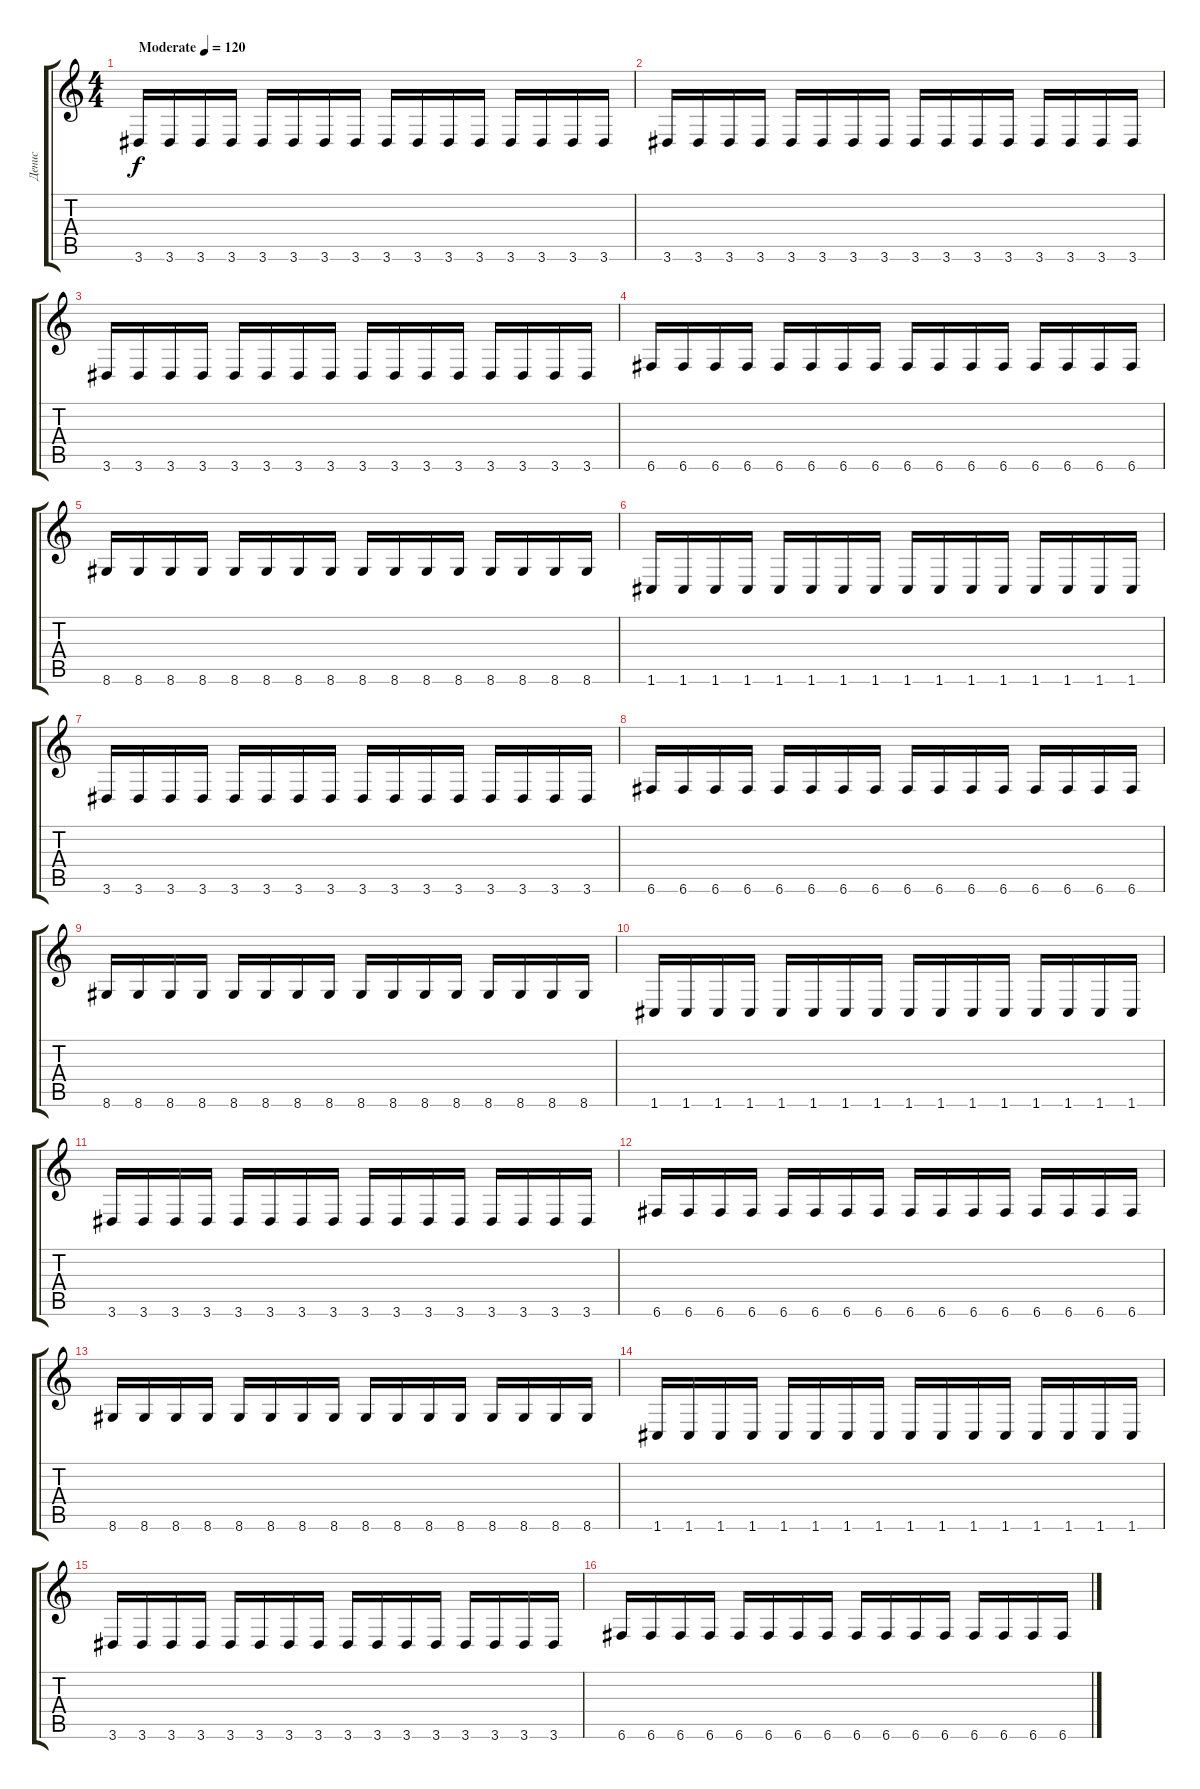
\track ("Денис" "Денис") {instrument overdrivenguitar}
\staff {score tabs}
\tuning (D4 A3 F3 C3 G2 C2) {hide}
\ts (4 4)
\tempo (120 "Moderate")
\clef g2
\ks c
3.6.16{dy f instrument overdrivenguitar} 3.6.16 3.6.16 3.6.16 3.6.16 3.6.16 3.6.16 3.6.16 3.6.16 3.6.16 3.6.16 3.6.16 3.6.16 3.6.16 3.6.16 3.6.16 |
3.6.16 3.6.16 3.6.16 3.6.16 3.6.16 3.6.16 3.6.16 3.6.16 3.6.16 3.6.16 3.6.16 3.6.16 3.6.16 3.6.16 3.6.16 3.6.16 |
3.6.16 3.6.16 3.6.16 3.6.16 3.6.16 3.6.16 3.6.16 3.6.16 3.6.16 3.6.16 3.6.16 3.6.16 3.6.16 3.6.16 3.6.16 3.6.16 |
6.6.16 6.6.16 6.6.16 6.6.16 6.6.16 6.6.16 6.6.16 6.6.16 6.6.16 6.6.16 6.6.16 6.6.16 6.6.16 6.6.16 6.6.16 6.6.16 |
8.6.16 8.6.16 8.6.16 8.6.16 8.6.16 8.6.16 8.6.16 8.6.16 8.6.16 8.6.16 8.6.16 8.6.16 8.6.16 8.6.16 8.6.16 8.6.16 |
1.6.16 1.6.16 1.6.16 1.6.16 1.6.16 1.6.16 1.6.16 1.6.16 1.6.16 1.6.16 1.6.16 1.6.16 1.6.16 1.6.16 1.6.16 1.6.16 |
3.6.16 3.6.16 3.6.16 3.6.16 3.6.16 3.6.16 3.6.16 3.6.16 3.6.16 3.6.16 3.6.16 3.6.16 3.6.16 3.6.16 3.6.16 3.6.16 |
6.6.16 6.6.16 6.6.16 6.6.16 6.6.16 6.6.16 6.6.16 6.6.16 6.6.16 6.6.16 6.6.16 6.6.16 6.6.16 6.6.16 6.6.16 6.6.16 |
8.6.16 8.6.16 8.6.16 8.6.16 8.6.16 8.6.16 8.6.16 8.6.16 8.6.16 8.6.16 8.6.16 8.6.16 8.6.16 8.6.16 8.6.16 8.6.16 |
1.6.16 1.6.16 1.6.16 1.6.16 1.6.16 1.6.16 1.6.16 1.6.16 1.6.16 1.6.16 1.6.16 1.6.16 1.6.16 1.6.16 1.6.16 1.6.16 |
3.6.16 3.6.16 3.6.16 3.6.16 3.6.16 3.6.16 3.6.16 3.6.16 3.6.16 3.6.16 3.6.16 3.6.16 3.6.16 3.6.16 3.6.16 3.6.16 |
6.6.16 6.6.16 6.6.16 6.6.16 6.6.16 6.6.16 6.6.16 6.6.16 6.6.16 6.6.16 6.6.16 6.6.16 6.6.16 6.6.16 6.6.16 6.6.16 |
8.6.16 8.6.16 8.6.16 8.6.16 8.6.16 8.6.16 8.6.16 8.6.16 8.6.16 8.6.16 8.6.16 8.6.16 8.6.16 8.6.16 8.6.16 8.6.16 |
1.6.16 1.6.16 1.6.16 1.6.16 1.6.16 1.6.16 1.6.16 1.6.16 1.6.16 1.6.16 1.6.16 1.6.16 1.6.16 1.6.16 1.6.16 1.6.16 |
3.6.16 3.6.16 3.6.16 3.6.16 3.6.16 3.6.16 3.6.16 3.6.16 3.6.16 3.6.16 3.6.16 3.6.16 3.6.16 3.6.16 3.6.16 3.6.16 |
6.6.16 6.6.16 6.6.16 6.6.16 6.6.16 6.6.16 6.6.16 6.6.16 6.6.16 6.6.16 6.6.16 6.6.16 6.6.16 6.6.16 6.6.16 6.6.16
